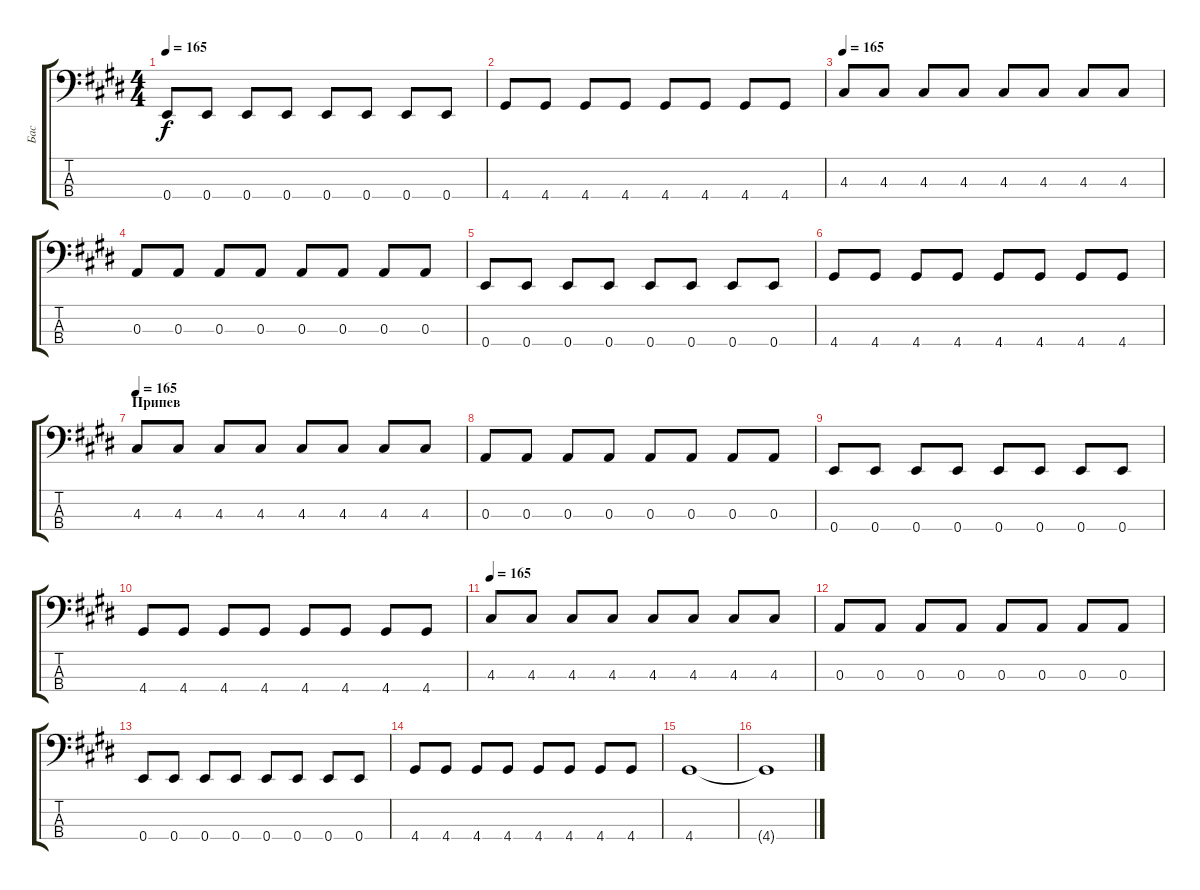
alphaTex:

\track ("Бас" "Бас") {instrument electricbassfinger}
\staff {score tabs}
\tuning (G2 D2 A1 E1) {hide}
\ts (4 4)
\tempo 165
\clef f4
\ks e
0.4.8{dy f} 0.4.8 0.4.8 0.4.8 0.4.8 0.4.8 0.4.8 0.4.8 |
4.4.8 4.4.8 4.4.8 4.4.8 4.4.8 4.4.8 4.4.8 4.4.8 |
\tempo 165
4.3.8 4.3.8 4.3.8 4.3.8 4.3.8 4.3.8 4.3.8 4.3.8 |
0.3.8 0.3.8 0.3.8 0.3.8 0.3.8 0.3.8 0.3.8 0.3.8 |
0.4.8 0.4.8 0.4.8 0.4.8 0.4.8 0.4.8 0.4.8 0.4.8 |
4.4.8 4.4.8 4.4.8 4.4.8 4.4.8 4.4.8 4.4.8 4.4.8 |
\section ("" "Припев")
\tempo 165
4.3.8 4.3.8 4.3.8 4.3.8 4.3.8 4.3.8 4.3.8 4.3.8 |
0.3.8 0.3.8 0.3.8 0.3.8 0.3.8 0.3.8 0.3.8 0.3.8 |
0.4.8 0.4.8 0.4.8 0.4.8 0.4.8 0.4.8 0.4.8 0.4.8 |
4.4.8 4.4.8 4.4.8 4.4.8 4.4.8 4.4.8 4.4.8 4.4.8 |
\tempo 165
4.3.8 4.3.8 4.3.8 4.3.8 4.3.8 4.3.8 4.3.8 4.3.8 |
0.3.8 0.3.8 0.3.8 0.3.8 0.3.8 0.3.8 0.3.8 0.3.8 |
0.4.8 0.4.8 0.4.8 0.4.8 0.4.8 0.4.8 0.4.8 0.4.8 |
4.4.8 4.4.8 4.4.8 4.4.8 4.4.8 4.4.8 4.4.8 4.4.8 |
4.4.1 |
4.4{t}.1
